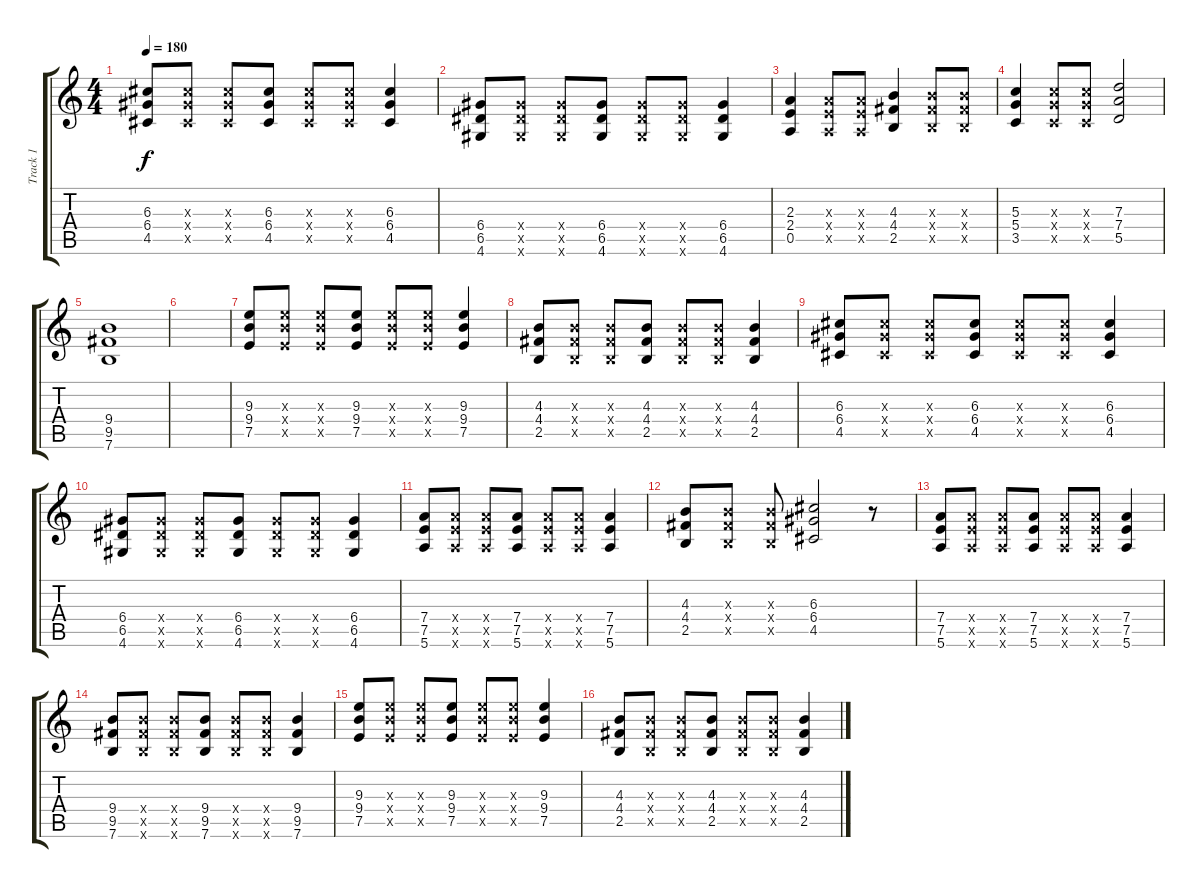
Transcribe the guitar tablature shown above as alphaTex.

\track ("Track 1" "Track 1") {instrument overdrivenguitar}
\staff {score tabs}
\tuning (E4 B3 G3 D3 A2 E2) {hide}
\ts (4 4)
\tempo 180
\clef g2
\ks c
(6.3 6.4 4.5).8{dy f} (6.3{x} 6.4{x} 4.5{x}).8 (6.3{x} 6.4{x} 4.5{x}).8 (6.3 6.4 4.5).8 (6.3{x} 6.4{x} 4.5{x}).8 (6.3{x} 6.4{x} 4.5{x}).8 (6.3 6.4 4.5).4 |
(6.4 6.5 4.6).8 (6.4{x} 6.5{x} 4.6{x}).8 (6.4{x} 6.5{x} 4.6{x}).8 (6.4 6.5 4.6).8 (6.4{x} 6.5{x} 4.6{x}).8 (6.4{x} 6.5{x} 4.6{x}).8 (6.4 6.5 4.6).4 |
(2.3 2.4 0.5).4 (2.3{x} 2.4{x} 0.5{x}).8 (2.3{x} 2.4{x} 0.5{x}).8 (4.3 4.4 2.5).4 (4.3{x} 4.4{x} 2.5{x}).8 (4.3{x} 4.4{x} 2.5{x}).8 |
(5.3 5.4 3.5).4 (5.3{x} 5.4{x} 3.5{x}).8 (5.3{x} 5.4{x} 3.5{x}).8 (7.3 7.4 5.5).2 |
(9.4 9.5 7.6).1 |
|
(9.3 9.4 7.5).8 (9.3{x} 9.4{x} 7.5{x}).8 (9.3{x} 9.4{x} 7.5{x}).8 (9.3 9.4 7.5).8 (9.3{x} 9.4{x} 7.5{x}).8 (9.3{x} 9.4{x} 7.5{x}).8 (9.3 9.4 7.5).4 |
(4.3 4.4 2.5).8 (4.3{x} 4.4{x} 2.5{x}).8 (4.3{x} 4.4{x} 2.5{x}).8 (4.3 4.4 2.5).8 (4.3{x} 4.4{x} 2.5{x}).8 (4.3{x} 4.4{x} 2.5{x}).8 (4.3 4.4 2.5).4 |
(6.3 6.4 4.5).8 (6.3{x} 6.4{x} 4.5{x}).8 (6.3{x} 6.4{x} 4.5{x}).8 (6.3 6.4 4.5).8 (6.3{x} 6.4{x} 4.5{x}).8 (6.3{x} 6.4{x} 4.5{x}).8 (6.3 6.4 4.5).4 |
(6.4 6.5 4.6).8 (6.4{x} 6.5{x} 4.6{x}).8 (6.4{x} 6.5{x} 4.6{x}).8 (6.4 6.5 4.6).8 (6.4{x} 6.5{x} 4.6{x}).8 (6.4{x} 6.5{x} 4.6{x}).8 (6.4 6.5 4.6).4 |
(7.4 7.5 5.6).8 (7.4{x} 7.5{x} 5.6{x}).8 (7.4{x} 7.5{x} 5.6{x}).8 (7.4 7.5 5.6).8 (7.4{x} 7.5{x} 5.6{x}).8 (7.4{x} 7.5{x} 5.6{x}).8 (7.4 7.5 5.6).4 |
(4.3 4.4 2.5).8 (4.3{x} 4.4{x} 2.5{x}).8 (4.3{x} 4.4{x} 2.5{x}).8 (6.3 6.4 4.5).2 r.8 |
(7.4 7.5 5.6).8 (7.4{x} 7.5{x} 5.6{x}).8 (7.4{x} 7.5{x} 5.6{x}).8 (7.4 7.5 5.6).8 (7.4{x} 7.5{x} 5.6{x}).8 (7.4{x} 7.5{x} 5.6{x}).8 (7.4 7.5 5.6).4 |
(9.4 9.5 7.6).8 (9.4{x} 9.5{x} 7.6{x}).8 (9.4{x} 9.5{x} 7.6{x}).8 (9.4 9.5 7.6).8 (9.4{x} 9.5{x} 7.6{x}).8 (9.4{x} 9.5{x} 7.6{x}).8 (9.4 9.5 7.6).4 |
(9.3 9.4 7.5).8 (9.3{x} 9.4{x} 7.5{x}).8 (9.3{x} 9.4{x} 7.5{x}).8 (9.3 9.4 7.5).8 (9.3{x} 9.4{x} 7.5{x}).8 (9.3{x} 9.4{x} 7.5{x}).8 (9.3 9.4 7.5).4 |
(4.3 4.4 2.5).8 (4.3{x} 4.4{x} 2.5{x}).8 (4.3{x} 4.4{x} 2.5{x}).8 (4.3 4.4 2.5).8 (4.3{x} 4.4{x} 2.5{x}).8 (4.3{x} 4.4{x} 2.5{x}).8 (4.3 4.4 2.5).4
